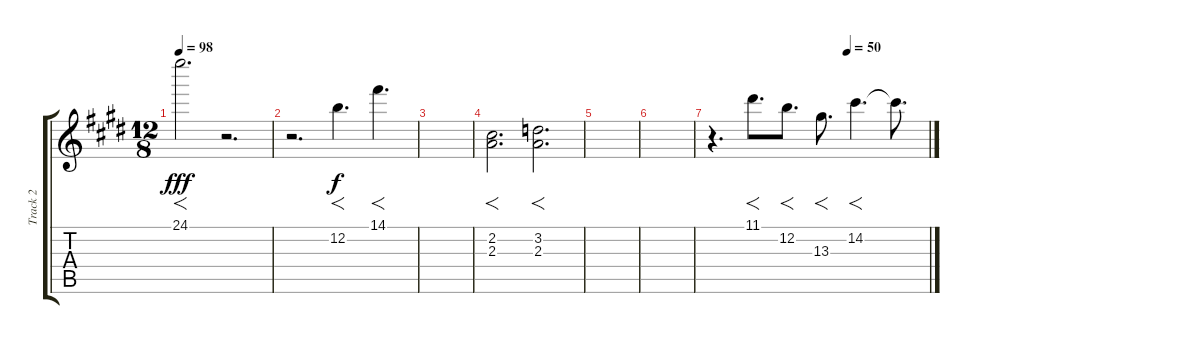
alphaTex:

\track ("Track 2" "Track 2") {instrument electricguitarjazz}
\staff {score tabs}
\tuning (E4 B3 G3 D3 A2 E2) {hide}
\ts (12 8)
\tempo 98
\clef g2
\ks e
24.1.2{f d dy fff} r.2{d} |
r.2{d} 12.2.4{f d dy f} 14.1.4{f d} |
|
(2.2 2.3).2{f d} (3.2 2.3).2{f d} |
|
|
\tempo (50 0.625)
r.4{d} 11.1.8{f d} 12.2.8{f d} 13.3.8{f d} 14.2.4{f d} 14.2{t}.8{d}
